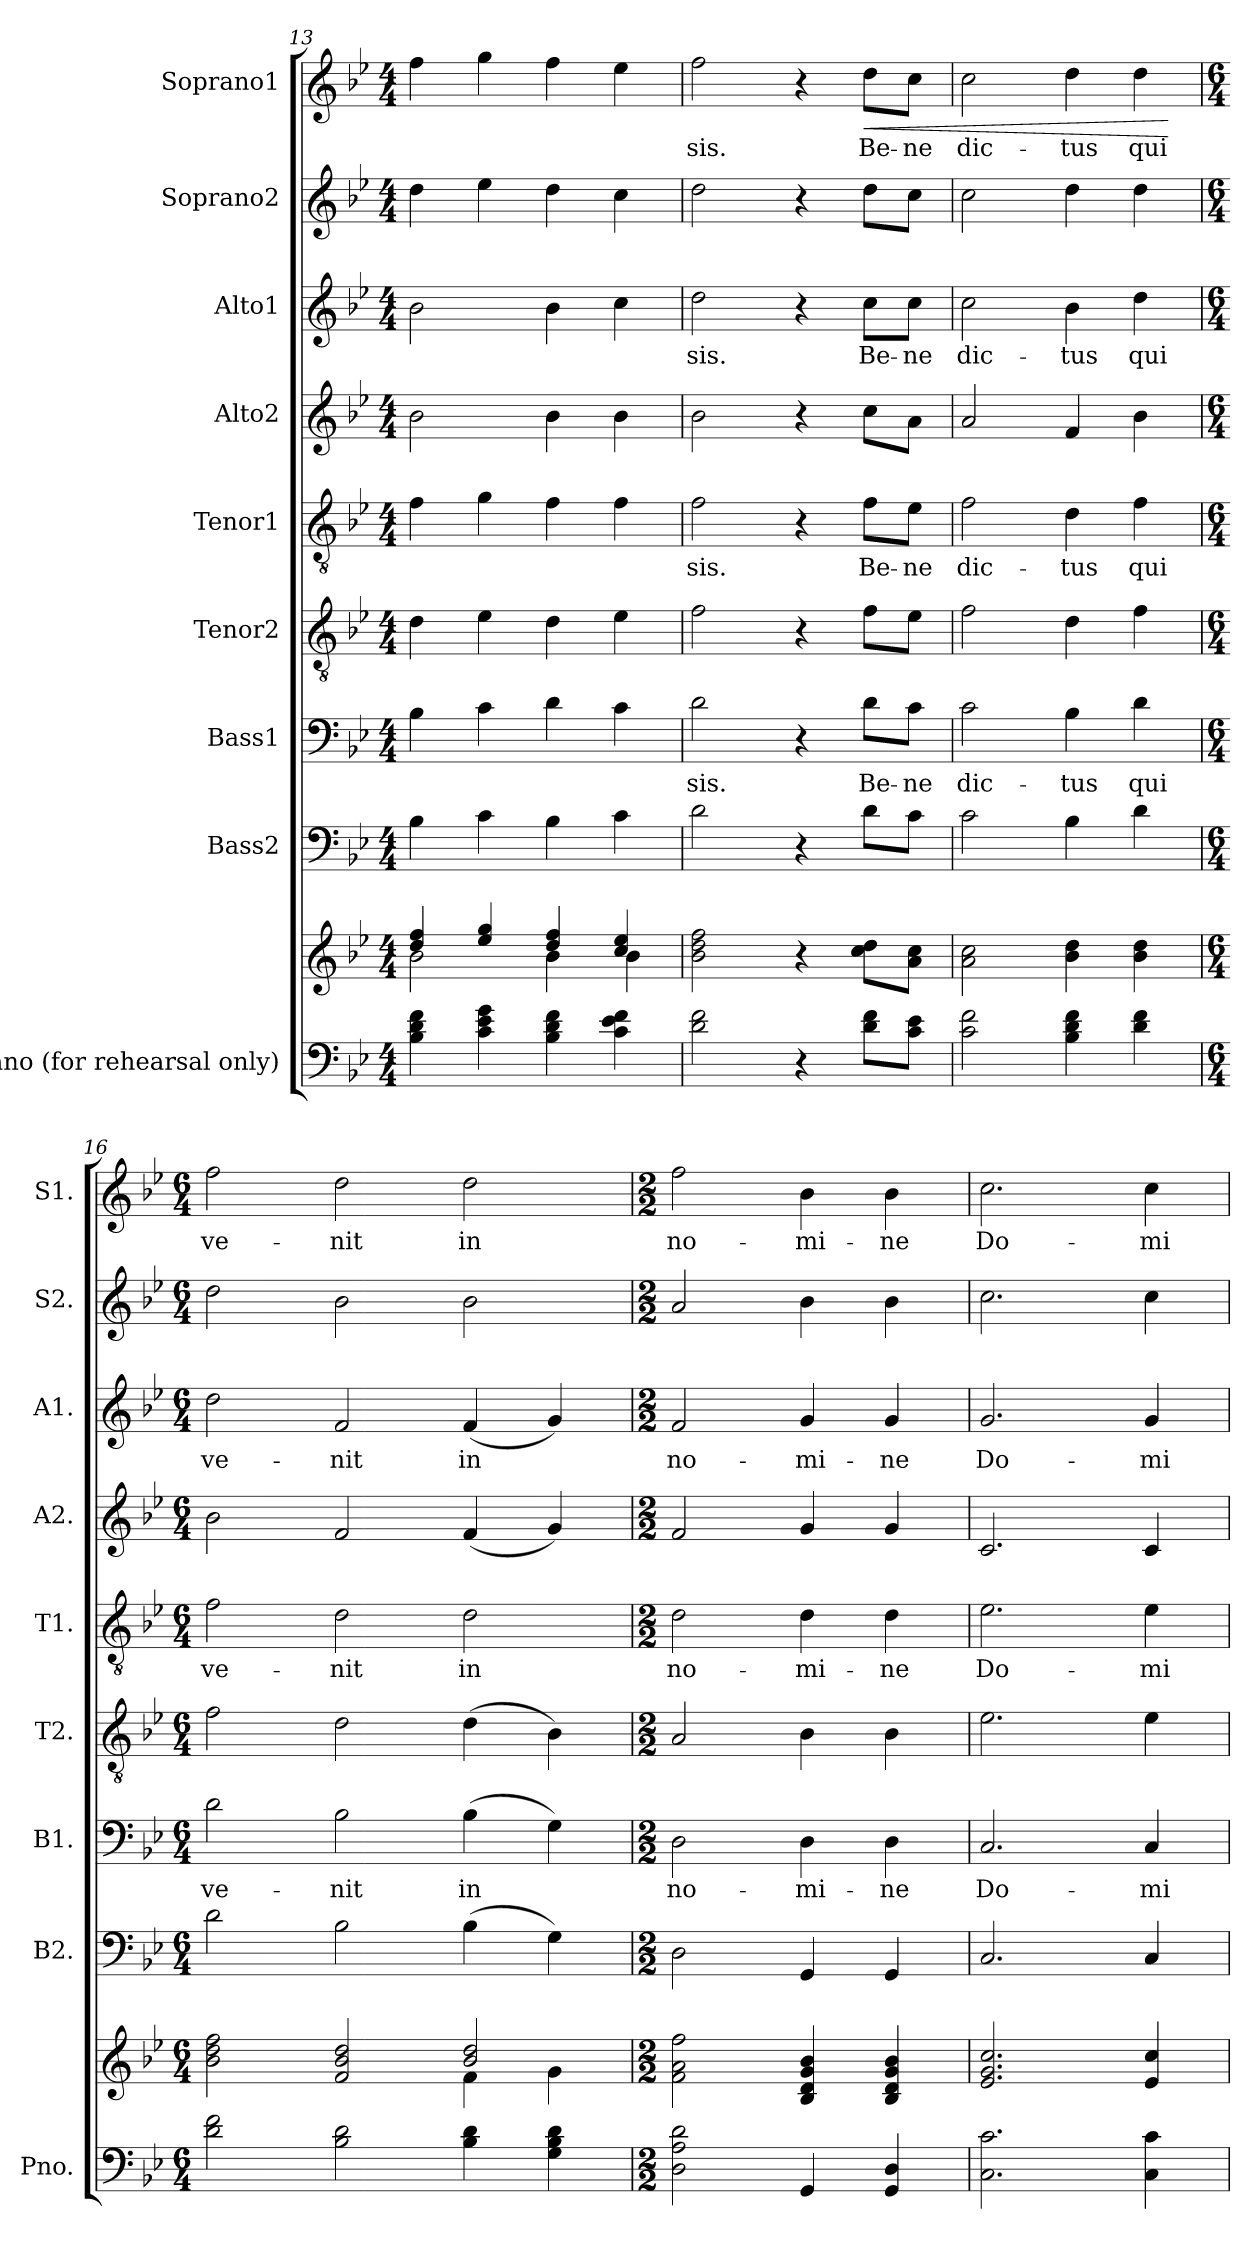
**kern	**kern	**kern	**kern	**text	**kern	**kern	**text	**kern	**kern	**text	**kern	**kern	**text	**dynam
*part9	*part9	*part8	*part7	*part7	*part6	*part5	*part5	*part4	*part3	*part3	*part2	*part1	*part1	*part1
*staff10	*staff9	*staff8	*staff7	*staff7	*staff6	*staff5	*staff5	*staff4	*staff3	*staff3	*staff2	*staff1	*staff1	*staff1
*I"Piano (for rehearsal only)	*	*I"Bass2	*I"Bass1	*	*I"Tenor2	*I"Tenor1	*	*I"Alto2	*I"Alto1	*	*I"Soprano2	*I"Soprano1	*	*
*I'Pno.	*	*I'B2.	*I'B1.	*	*I'T2.	*I'T1.	*	*I'A2.	*I'A1.	*	*I'S2.	*I'S1.	*	*
*clefF4	*clefG2	*clefF4	*clefF4	*	*clefGv2	*clefGv2	*	*clefG2	*clefG2	*	*clefG2	*clefG2	*	*
*k[b-e-]	*k[b-e-]	*k[b-e-]	*k[b-e-]	*	*k[b-e-]	*k[b-e-]	*	*k[b-e-]	*k[b-e-]	*	*k[b-e-]	*k[b-e-]	*	*
*M4/4	*M4/4	*M4/4	*M4/4	*	*M4/4	*M4/4	*	*M4/4	*M4/4	*	*M4/4	*M4/4	*	*
=13	=13	=13	=13	=13	=13	=13	=13	=13	=13	=13	=13	=13	=13	=13
*	*^	*	*	*	*	*	*	*	*	*	*	*	*	*
4B-\ 4d\ 4f\	4dd/ 4ff/	2b-\	4B-\	4B-\	.	4d\	4f\	.	2b-\	2b-\	.	4dd\	4ff\	.	.
4c\ 4e-\ 4g\	4ee-/ 4gg/	.	4c\	4c\	.	4e-\	4g\	.	.	.	.	4ee-\	4gg\	.	.
4B-\ 4d\ 4f\	4dd/ 4ff/	4b-\	4B-\	4d\	.	4d\	4f\	.	4b-\	4b-\	.	4dd\	4ff\	.	.
4c\ 4e-\ 4f\	4cc/ 4ee-/	4b-\	4c\	4c\	.	4e-\	4f\	.	4b-\	4cc\	.	4cc\	4ee-\	.	.
!!LO:PB:g=z
=14	=14	=14	=14	=14	=14	=14	=14	=14	=14	=14	=14	=14	=14	=14	=14
!	!	!	!	!	!LO:LY:b	!	!	!LO:LY:b	!	!	!LO:LY:b	!	!	!LO:LY:b	!
*	*v	*v	*	*	*	*	*	*	*	*	*	*	*	*	*
2d\ 2f\	2b-\ 2dd\ 2ff\	2d\	2d\	sis.	2f\	2f\	-sis.	2b-\	2dd\	-sis.	2dd\	2ff\	-sis.	.
4r	4r	4r	4r	.	4r	4r	.	4r	4r	.	4r	4r	.	.
!	!	!	!	!LO:LY:b	!	!	!LO:LY:b	!	!	!LO:LY:b	!	!	!LO:LY:b	!LO:HP:b
8d\ 8f\L	8cc\ 8dd\L	8d\L	8d\L	Be-	8f\L	8f\L	Be-	8cc\L	8cc\L	Be-	8dd\L	8dd\L	Be-	<
!	!	!	!	!LO:LY:b	!	!	!LO:LY:b	!	!	!LO:LY:b	!	!	!LO:LY:b	!
8c\ 8e-\J	8a\ 8cc\J	8c\J	8c\J	-ne	8e-\J	8e-\J	-ne	8a\J	8cc\J	-ne	8cc\J	8cc\J	-ne	.
=15	=15	=15	=15	=15	=15	=15	=15	=15	=15	=15	=15	=15	=15	=15
!	!	!	!	!LO:LY:b	!	!	!LO:LY:b	!	!	!LO:LY:b	!	!	!LO:LY:b	!
2c\ 2f\	2a\ 2cc\	2c\	2c\	dic-	2f\	2f\	dic-	2a/	2cc\	dic-	2cc\	2cc\	dic-	.
!	!	!	!	!LO:LY:b	!	!	!LO:LY:b	!	!	!LO:LY:b	!	!	!LO:LY:b	!
4B-\ 4d\ 4f\	4b-\ 4dd\	4B-\	4B-\	-tus	4d\	4d\	-tus	4f/	4b-\	-tus	4dd\	4dd\	-tus	.
!	!	!	!	!LO:LY:b	!	!	!LO:LY:b	!	!	!LO:LY:b	!	!	!LO:LY:b	!
4d\ 4f\	4b-\ 4dd\	4d\	4d\	qui	4f\	4f\	qui	4b-\	4dd\	qui	4dd\	4dd\	qui	.
.	.	.	.	.	.	.	.	.	.	.	.	.	.	[
=16	=16	=16	=16	=16	=16	=16	=16	=16	=16	=16	=16	=16	=16	=16
*M6/4	*M6/4	*M6/4	*M6/4	*	*M6/4	*M6/4	*	*M6/4	*M6/4	*	*M6/4	*M6/4	*	*
*	*^	*	*	*	*	*	*	*	*	*	*	*	*	*
!	!	!	!	!	!LO:LY:b	!	!	!LO:LY:b	!	!	!LO:LY:b	!	!	!LO:LY:b	!
2d\ 2f\	2b-\ 2dd\ 2ff\	1ryy	2d\	2d\	ve-	2f\	2f\	ve-	2b-\	2dd\	ve-	2dd\	2ff\	ve-	.
!	!	!	!	!	!LO:LY:b	!	!	!LO:LY:b	!	!	!LO:LY:b	!	!	!LO:LY:b	!
2B-\ 2d\	2f/ 2b-/ 2dd/	.	2B-\	2B-\	-nit	2d\	2d\	-nit	2f/	2f/	-nit	2b-\	2dd\	-nit	.
!	!	!	!	!	!LO:LY:b	!	!	!LO:LY:b	!	!	!LO:LY:b	!	!	!LO:LY:b	!
4B-\ 4d\	2b-/ 2dd/	4f\	(>4B-\	(>4B-\	in	(>4d\	2d\	in	(<4f/	(<4f/	in	2b-\	2dd\	in	.
4G\ 4B-\ 4d\	.	4g\	4G\)	4G\)	.	4B-\)	.	.	4g/)	4g/)	.	.	.	.	.
*	*v	*v	*	*	*	*	*	*	*	*	*	*	*	*	*
=17	=17	=17	=17	=17	=17	=17	=17	=17	=17	=17	=17	=17	=17	=17
*M2/2	*M2/2	*M2/2	*M2/2	*	*M2/2	*M2/2	*	*M2/2	*M2/2	*	*M2/2	*M2/2	*	*
*	*^	*	*	*	*	*	*	*	*	*	*	*	*	*
!	!	!	!	!	!LO:LY:b	!	!	!LO:LY:b	!	!	!LO:LY:b	!	!	!LO:LY:b	!
*	*v	*v	*	*	*	*	*	*	*	*	*	*	*	*	*
2D\ 2A\ 2d\	2f\ 2a\ 2ff\	2D\	2D\	no-	2A/	2d\	no-	2f/	2f/	no-	2a/	2ff\	no-	.
!	!	!	!	!LO:LY:b	!	!	!LO:LY:b	!	!	!LO:LY:b	!	!	!LO:LY:b	!
4GG/	4B-/ 4d/ 4g/ 4b-/	4GG/	4D\	-mi-	4B-\	4d\	-mi-	4g/	4g/	-mi-	4b-\	4b-\	-mi-	.
!	!	!	!	!LO:LY:b	!	!	!LO:LY:b	!	!	!LO:LY:b	!	!	!LO:LY:b	!
4GG/ 4D/	4B-/ 4d/ 4g/ 4b-/	4GG/	4D\	-ne	4B-\	4d\	-ne	4g/	4g/	-ne	4b-\	4b-\	-ne	.
=18	=18	=18	=18	=18	=18	=18	=18	=18	=18	=18	=18	=18	=18	=18
!	!	!	!	!LO:LY:b	!	!	!LO:LY:b	!	!	!LO:LY:b	!	!	!LO:LY:b	!
2.C\ 2.c\	2.e-/ 2.g/ 2.cc/	2.C/	2.C/	Do-	2.e-\	2.e-\	Do-	2.c/	2.g/	Do-	2.cc\	2.cc\	Do-	.
!	!	!	!	!LO:LY:b	!	!	!LO:LY:b	!	!	!LO:LY:b	!	!	!LO:LY:b	!
4C\ 4c\	4e-/ 4cc/	4C/	4C/	-mi-	4e-\	4e-\	-mi-	4c/	4g/	-mi-	4cc\	4cc\	-mi-	.
=	=	=	=	=	=	=	=	=	=	=	=	=	=	=
*-	*-	*-	*-	*-	*-	*-	*-	*-	*-	*-	*-	*-	*-	*-
